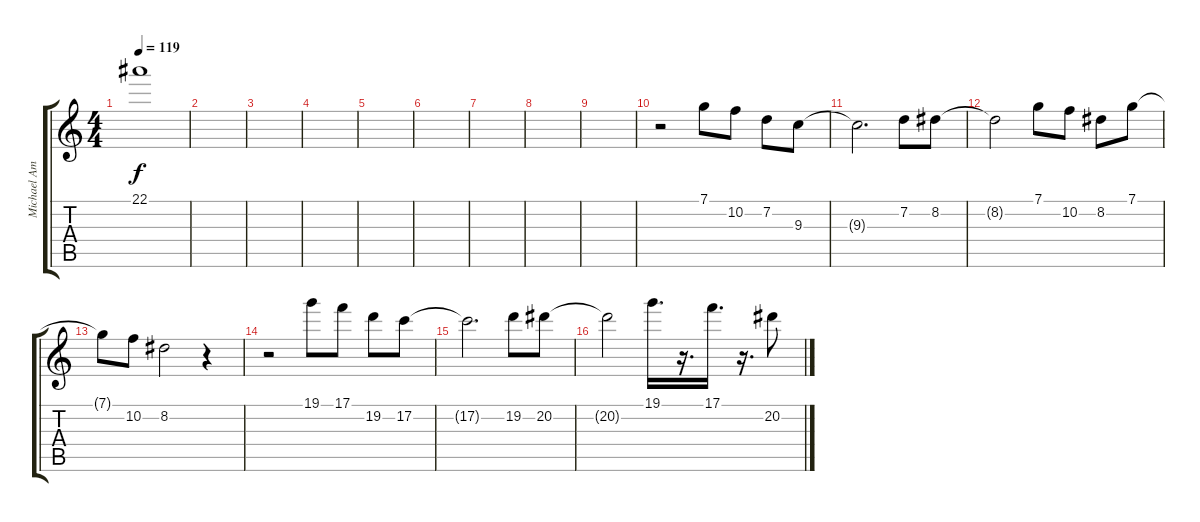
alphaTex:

\track ("Michael Amott (Lead Guitar + Harmonizer)" "Michael Am") {instrument distortionguitar}
\staff {score tabs}
\tuning (C4 G3 Eb3 Bb2 F2 C2) {hide}
\ts (4 4)
\tempo 119
\clef g2
\ks c
22.1{t}.1{dy f} |
|
|
|
|
|
|
|
|
r.2 7.1.8 10.2.8 7.2.8 9.3.8 |
9.3{t}.2{d} 7.2.8 8.2.8 |
8.2{t}.2 7.1.8 10.2.8 8.2.8 7.1.8 |
7.1{t}.8 10.2.8 8.2.2 r.4 |
r.2 19.1.8 17.1.8 19.2.8 17.2.8 |
17.2{t}.2{d} 19.2.8 20.2.8 |
20.2{t}.2 19.1.16{d} r.16{d} 17.1.16{d} r.16{d} 20.2.8
